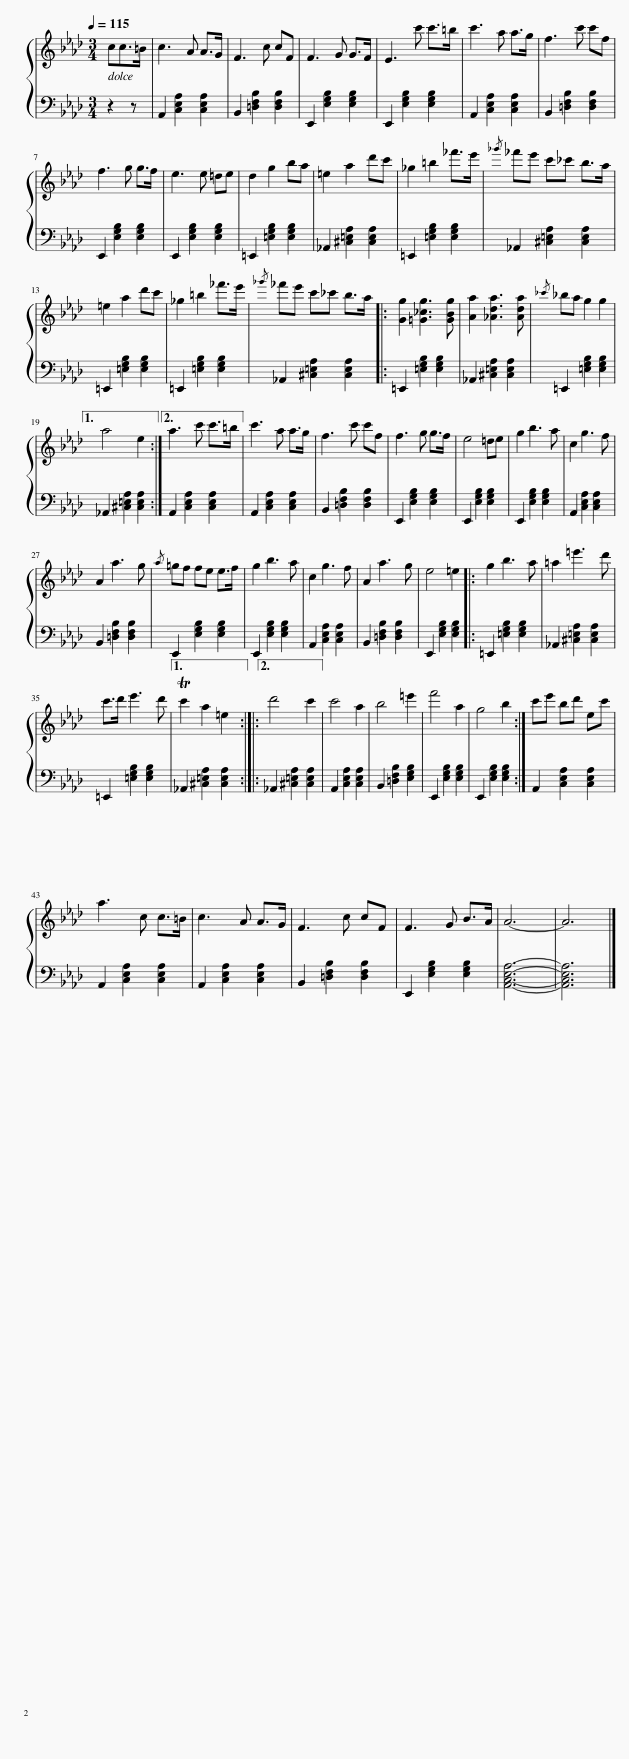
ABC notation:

X:1
%%score { 1 | 2 }
L:1/8
Q:1/4=115
M:3/4
I:linebreak $
K:Ab
V:1 treble
V:2 bass
V:1
 cc>=B | c3 A A>G | F3 c cF | F3 G G>F | E3 c' c'>=b | %5
 c'3 a a>g | f3 c' c'f |$ f3 g g>f | e3 e =de | d2 g2 ba | %10
 =e2 a2 d'c' | _g2 =b2 _f'>e' |{/_g'} _f'e' c'_c' b>a |$ =e2 a2 d'c' | _g2 =b2 _f'>e' | %15
{/_g'} _f'e' c'_c' b>a |: [Gg]2 [=G_cg]3 [GBg] | [Aa]2 [_Ada]3 [Ada] |{/_c'} _ba g2 g2 |1$ a4 e2 :|2 %20
 a3 c' c'>=b || c'3 a a>g | f3 c' c'f | f3 g g>f | e4 =de | %25
 g2 b3 a | c2 g3 f |$ A2 a3 g |{/a} =gf fe e>f | g2 b3 a | %30
 c2 g3 f | A2 a3 g | e4 =e2 |: g2 b3 a | =a2 =e'3 d' |$ %35
 c'>d' e'3 d' |1 Tc'2 a2 =e2 ::2 d'4 c'2 || c'4 a2 | b4 =e'2 | %40
 f'4 a2 | g4 b2 :| c'e' bd' ec' |$ a3 c c>=B | c3 A A>G | %45
 F3 c cF | F3 G B>A | A6- | A6 |] %49
V:2
 z2 z | A,,2 [C,E,A,]2 [C,E,A,]2 | B,,2 [=D,F,B,]2 [D,F,B,]2 | E,,2 [E,G,B,]2 [E,G,B,]2 | E,,2 [E,G,B,]2 [E,G,B,]2 | %5
 A,,2 [C,E,A,]2 [C,E,A,]2 | B,,2 [=D,F,B,]2 [D,F,B,]2 |$ E,,2 [E,G,B,]2 [E,G,B,]2 | E,,2 [E,G,B,]2 [E,G,B,]2 | =E,,2 [=E,G,B,]2 [E,G,B,]2 | %10
 _A,,2 [^C,=E,A,]2 [C,E,A,]2 | =E,,2 [=E,G,B,]2 [E,G,B,]2 | _A,,2 [^C,=E,A,]2 [C,E,A,]2 |$ =E,,2 [=E,G,B,]2 [E,G,B,]2 | =E,,2 [=E,G,B,]2 [E,G,B,]2 | %15
 _A,,2 [^C,=E,A,]2 [C,E,A,]2 |: =E,,2 [=E,G,B,]2 [E,G,B,]2 | _A,,2 [^C,=E,A,]2 [C,E,A,]2 | =E,,2 [=E,G,B,]2 [E,G,B,]2 |1$ _A,,2 [^C,=E,A,]2 [C,E,A,]2 :|2 %20
 A,,2 [C,E,A,]2 [C,E,A,]2 || A,,2 [C,E,A,]2 [C,E,A,]2 | B,,2 [=D,F,B,]2 [D,F,B,]2 | E,,2 [E,G,B,]2 [E,G,B,]2 | E,,2 [E,G,B,]2 [E,G,B,]2 | %25
 E,,2 [E,G,B,]2 [E,G,B,]2 | A,,2 [C,E,A,]2 [C,E,A,]2 |$ B,,2 [=D,F,B,]2 [D,F,B,]2 | E,,2 [E,G,B,]2 [E,G,B,]2 | E,,2 [E,G,B,]2 [E,G,B,]2 | %30
 A,,2 [C,E,A,]2 [C,E,A,]2 | B,,2 [=D,F,B,]2 [D,F,B,]2 | E,,2 [E,G,B,]2 [E,G,B,]2 |: =E,,2 [=E,G,B,]2 [E,G,B,]2 | _A,,2 [^C,=E,A,]2 [C,E,A,]2 |$ %35
 =E,,2 [=E,G,B,]2 [E,G,B,]2 |1 _A,,2 [^C,=E,A,]2 [C,E,A,]2 ::2 _A,,2 [^C,=E,A,]2 [C,E,A,]2 || A,,2 [C,E,A,]2 [C,E,A,]2 | B,,2 [=D,F,B,]2 [E,G,B,]2 | %40
 E,,2 [E,G,B,]2 [E,G,B,]2 | E,,2 [E,G,B,]2 [E,G,B,]2 :| A,,2 [C,E,A,]2 [C,E,A,]2 |$ A,,2 [C,E,A,]2 [C,E,A,]2 | A,,2 [C,E,A,]2 [C,E,A,]2 | %45
 B,,2 [=D,F,B,]2 [D,F,B,]2 | E,,2 [E,G,B,]2 [E,G,B,]2 | [A,,C,E,A,]6- | [A,,C,E,A,]6 |] %49
